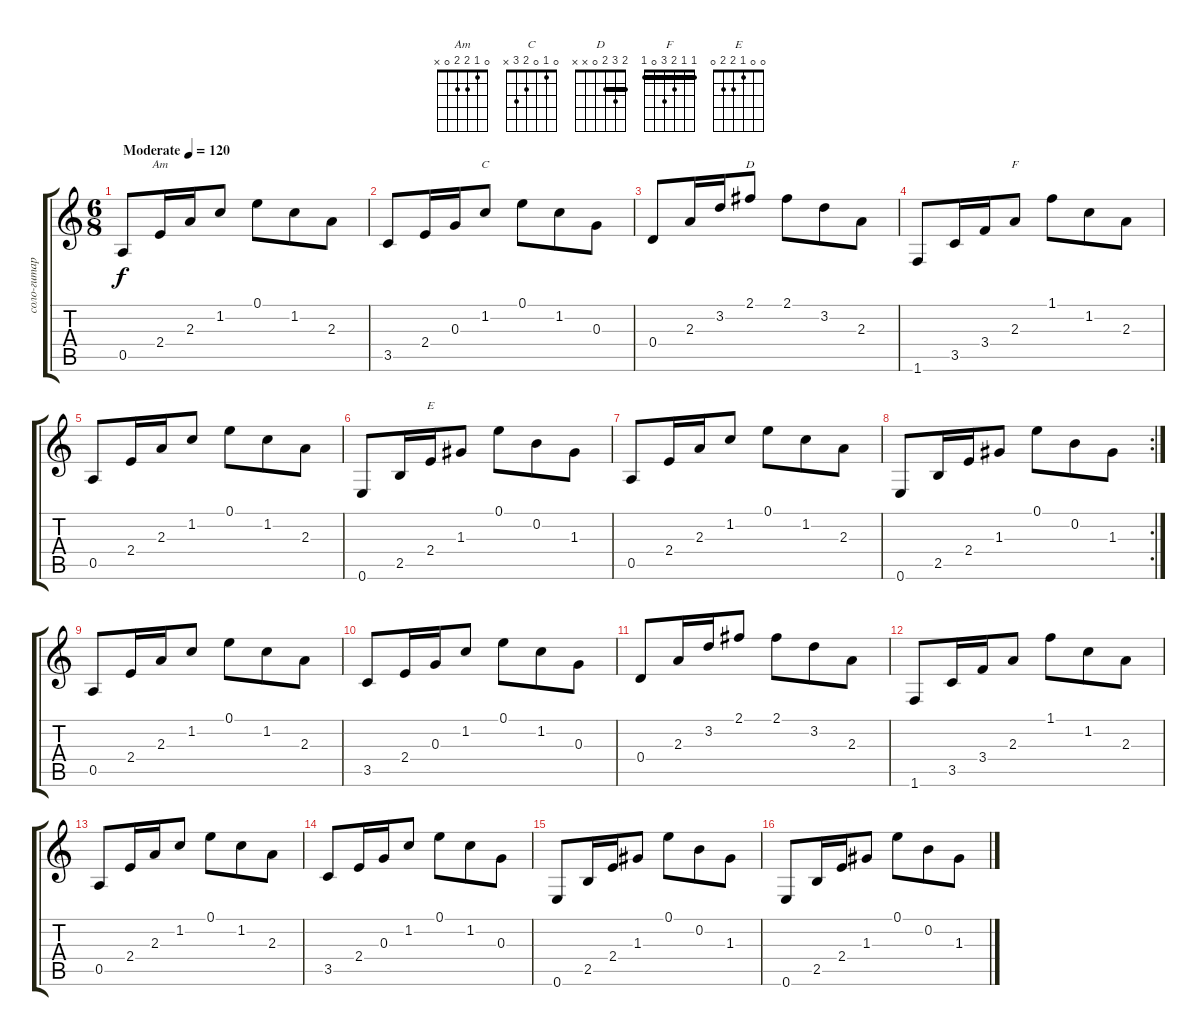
\track ("соло-гитара" "соло-гитар") {instrument acousticguitarsteel}
\staff {score tabs}
\tuning (E4 B3 G3 D3 A2 E2) {hide}
\chord ("Am" 0 1 2 2 0 x)
\chord ("C" 0 1 0 2 3 x)
\chord ("D" 2 3 2 0 x x) {barre 2}
\chord ("F" 1 1 2 3 0 1) {barre 1}
\chord ("E" 0 0 1 2 2 0)
\ts (6 8)
\tempo (120 "Moderate")
\clef g2
\ks c
0.5.8{dy f instrument acousticguitarsteel} 2.4.16{ch "Am"} 2.3.16 1.2.8 0.1.8 1.2.8 2.3.8 |
3.5.8 2.4.16 0.3.16 1.2.8{ch "C"} 0.1.8 1.2.8 0.3.8 |
0.4.8 2.3.16 3.2.16 2.1.8{ch "D"} 2.1.8 3.2.8 2.3.8 |
1.6.8 3.5.16 3.4.16 2.3.8{ch "F"} 1.1.8 1.2.8 2.3.8 |
0.5.8 2.4.16 2.3.16 1.2.8 0.1.8 1.2.8 2.3.8 |
0.6.8 2.5.16 2.4.16{ch "E"} 1.3.8 0.1.8 0.2.8 1.3.8 |
0.5.8 2.4.16 2.3.16 1.2.8 0.1.8 1.2.8 2.3.8 |
\rc 2
0.6.8 2.5.16 2.4.16 1.3.8 0.1.8 0.2.8 1.3.8 |
0.5.8 2.4.16 2.3.16 1.2.8 0.1.8 1.2.8 2.3.8 |
3.5.8 2.4.16 0.3.16 1.2.8 0.1.8 1.2.8 0.3.8 |
0.4.8 2.3.16 3.2.16 2.1.8 2.1.8 3.2.8 2.3.8 |
1.6.8 3.5.16 3.4.16 2.3.8 1.1.8 1.2.8 2.3.8 |
0.5.8 2.4.16 2.3.16 1.2.8 0.1.8 1.2.8 2.3.8 |
3.5.8 2.4.16 0.3.16 1.2.8 0.1.8 1.2.8 0.3.8 |
0.6.8 2.5.16 2.4.16 1.3.8 0.1.8 0.2.8 1.3.8 |
0.6.8 2.5.16 2.4.16 1.3.8 0.1.8 0.2.8 1.3.8
